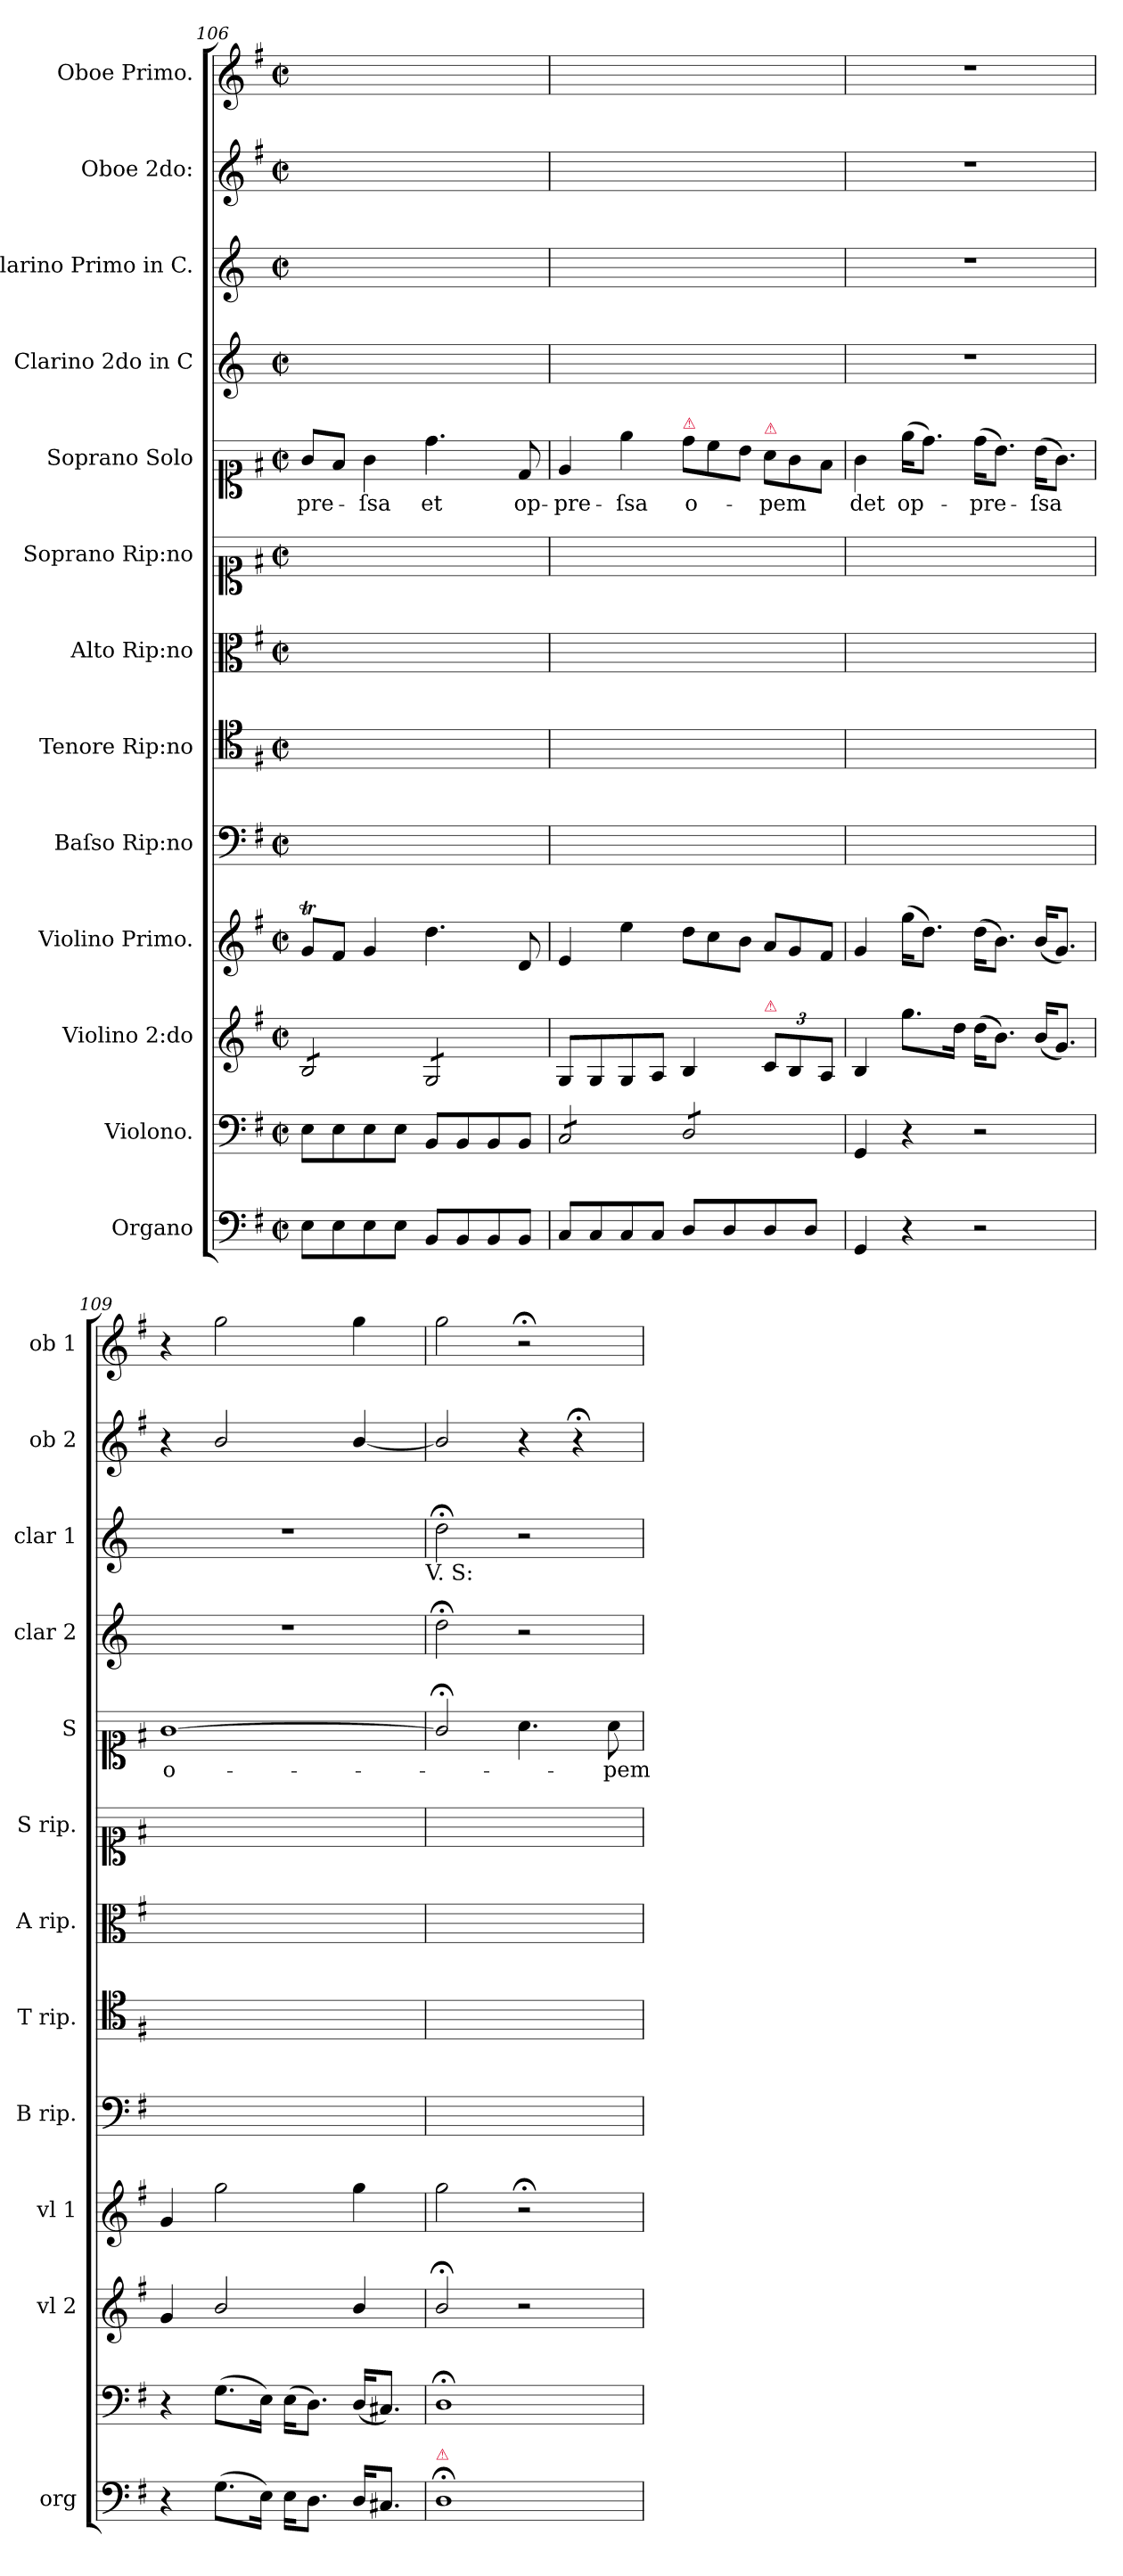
**kern	**kern	**kern	**kern	**kern	**kern	**kern	**kern	**kern	**text	**kern	**kern	**kern	**kern
*part13	*part12	*part11	*part10	*part9	*part8	*part7	*part6	*part5	*part5	*part4	*part3	*part2	*part1
*staff13	*staff12	*staff11	*staff10	*staff9	*staff8	*staff7	*staff6	*staff5	*staff5	*staff4	*staff3	*staff2	*staff1
*I"Organo	*I"Violono.	*I"Violino 2:do	*I"Violino Primo.	*I"Baſso Rip:no	*I"Tenore Rip:no	*I"Alto Rip:no	*I"Soprano Rip:no	*I"Soprano Solo	*	*I"Clarino 2do in C	*I"clarino Primo in C.	*I"Oboe 2do:	*I"Oboe Primo.
*I'org	*	*I'vl 2	*I'vl 1	*I'B rip.	*I'T rip.	*I'A rip.	*I'S rip.	*I'S	*	*I'clar 2	*I'clar 1	*I'ob 2	*I'ob 1
*clefF4	*clefF4	*clefG2	*clefG2	*clefF4	*clefC4	*clefC3	*clefC1	*clefC1	*	*clefG2	*clefG2	*clefG2	*clefG2
*k[f#]	*k[f#]	*k[f#]	*k[f#]	*k[f#]	*k[f#]	*k[f#]	*k[f#]	*k[f#]	*	*k[]	*k[]	*k[f#]	*k[f#]
*G:	*G:	*G:	*G:	*G:	*G:	*G:	*G:	*G:	*	*	*	*G:	*G:
*M2/2	*M2/2	*M2/2	*M2/2	*M2/2	*M2/2	*M2/2	*M2/2	*M2/2	*	*M2/2	*M2/2	*M2/2	*M2/2
*met(c|)	*met(c|)	*met(c|)	*met(c|)	*met(c|)	*met(c|)	*met(c|)	*met(c|)	*met(c|)	*	*met(c|)	*met(c|)	*met(c|)	*met(c|)
=106	=106	=106	=106	=106	=106	=106	=106	=106	=106	=106	=106	=106	=106
*	*	*tremolo	*	*	*	*	*	*	*	*	*	*	*
8E\L	8E\L	8B/L	8gT/L	1ryy	1ryy	1ryy	1ryy	8g/L	-pre-	1ryy	1ryy	1ryy	1ryy
8E\	8E\	8B/	8f#/J	.	.	.	.	8f#/J	.	.	.	.	.
8E\	8E\	8B/	4g/	.	.	.	.	4g\	-ſsa	.	.	.	.
8E\J	8E\J	8B/J	.	.	.	.	.	.	.	.	.	.	.
8BB/L	8BB/L	8G/L	4.dd\	.	.	.	.	4.dd\	et	.	.	.	.
8BB/	8BB/	8G/	.	.	.	.	.	.	.	.	.	.	.
8BB/	8BB/	8G/	.	.	.	.	.	.	.	.	.	.	.
8BB/J	8BB/J	8G/J	8d/	.	.	.	.	8d/	op-	.	.	.	.
*	*	*Xtremolo	*	*	*	*	*	*	*	*	*	*	*
=107	=107	=107	=107	=107	=107	=107	=107	=107	=107	=107	=107	=107	=107
*	*tremolo	*	*	*	*	*	*	*	*	*	*	*	*
8C/L	8C/L	8G/L	4e/	1ryy	1ryy	1ryy	1ryy	4e/	-pre-	1ryy	1ryy	1ryy	1ryy
8C/	8C/	8G/	.	.	.	.	.	.	.	.	.	.	.
8C/	8C/	8G/	4ee\	.	.	.	.	4ee\	-ſsa	.	.	.	.
8C/J	8C/J	8A/J	.	.	.	.	.	.	.	.	.	.	.
*	*	*	*Xtuplet	*	*	*	*	*Xtuplet	*	*	*	*	*
!	!	!	!	!	!	!	!	!LO:TX:a:color=crimson:t=⚠	!	!	!	!	!
8D/L	8D/L	4B/	12dd\L	.	.	.	.	12dd\L	o-	.	.	.	.
.	.	.	12cc\	.	.	.	.	12cc\	.	.	.	.	.
8D/	8D/	.	.	.	.	.	.	.	.	.	.	.	.
.	.	.	12b\J	.	.	.	.	12b\J	.	.	.	.	.
!	!	!	!	!	!	!	!	!LO:TX:a:color=crimson:t=⚠	!	!	!	!	!
!	!	!LO:TX:a:color=crimson:t=⚠	!	!	!	!	!	!	!	!	!	!	!
8D/	8D/	12c/L	12a/L	.	.	.	.	12a\L	-pem	.	.	.	.
.	.	12B/	12g/	.	.	.	.	12g\	.	.	.	.	.
8D/J	8D/J	.	.	.	.	.	.	.	.	.	.	.	.
*	*Xtremolo	*	*	*	*	*	*	*	*	*	*	*	*
.	.	12A/J	12f#/J	.	.	.	.	12f#\J	.	.	.	.	.
=108	=108	=108	=108	=108	=108	=108	=108	=108	=108	=108	=108	=108	=108
4GG/	4GG/	4B/	4g/	1ryy	1ryy	1ryy	1ryy	4g\	det	1r	1r	1r	1r
4r	4r	8.gg\L	(16gg\KL	.	.	.	.	(16ee\KL	op-	.	.	.	.
.	.	.	8.dd\J)	.	.	.	.	8.dd\J)	.	.	.	.	.
.	.	16dd\Jk	.	.	.	.	.	.	.	.	.	.	.
2r	2r	(16dd\KL	(16dd\KL	.	.	.	.	(16dd\KL	-pre-	.	.	.	.
.	.	8.b\J)	8.b\J)	.	.	.	.	8.b\J)	.	.	.	.	.
.	.	(16b/KL	(16b/KL	.	.	.	.	(16b\KL	-ſsa	.	.	.	.
.	.	8.g/J)	8.g/J)	.	.	.	.	8.g\J)	.	.	.	.	.
=109	=109	=109	=109	=109	=109	=109	=109	=109	=109	=109	=109	=109	=109
4r	4r	4g/	4g/	1ryy	1ryy	1ryy	1ryy	[1g\	o-	1r	1r	4r	4r
(8.G\L	(8.G\L	2b/	2gg\	.	.	.	.	.	.	.	.	2b/	2gg\
16E\Jk)	16E\Jk)	.	.	.	.	.	.	.	.	.	.	.	.
16E\KL	(16E\KL	.	.	.	.	.	.	.	.	.	.	.	.
8.D\J	8.D\J)	.	.	.	.	.	.	.	.	.	.	.	.
16D/KL	(16D/KL	4b/	4gg\	.	.	.	.	.	.	.	.	[4b/	4gg\
8.C#X/J	8.C#X/J)	.	.	.	.	.	.	.	.	.	.	.	.
!	!	!	!	!	!	!	!	!	!	!	!LO:TX:b:t=V. S&colon;	!	!
=110	=110	=110	=110	=110	=110	=110	=110	=110	=110	=110	=110	=110	=110
!LO:TX:a:color=crimson:t=⚠	!	!	!	!	!	!	!	!	!	!	!	!	!
1D;<\	1D;<\	2b;<;/	2gg\	1ryy	1ryy	1ryy	1ryy	2g;</]	.	2dd;<\	2dd;<\	2b/]	2gg\
.	.	2r	2r;<	.	.	.	.	4.a\	.	2r	2r	4r	2r;<
.	.	.	.	.	.	.	.	.	.	.	.	4r;<	.
.	.	.	.	.	.	.	.	8a\	-pem	.	.	.	.
=	=	=	=	=	=	=	=	=	=	=	=	=	=
*-	*-	*-	*-	*-	*-	*-	*-	*-	*-	*-	*-	*-	*-
